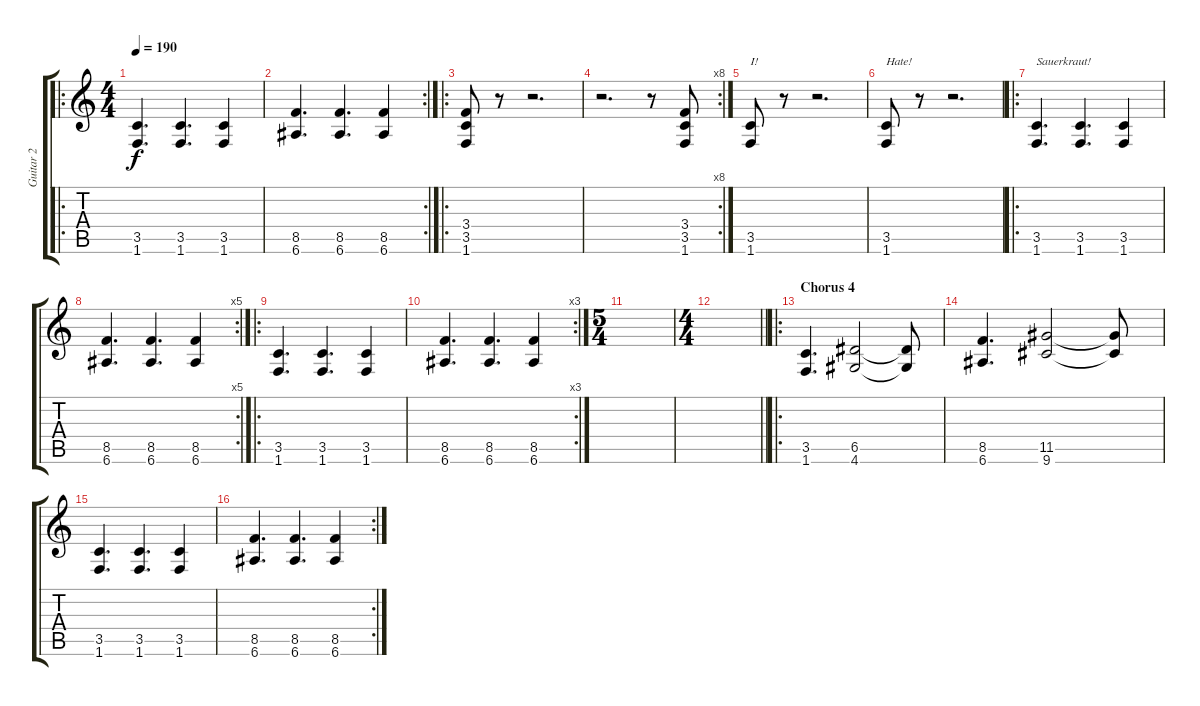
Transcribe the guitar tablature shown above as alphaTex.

\track ("Guitar 2" "Guitar 2") {instrument overdrivenguitar}
\staff {score tabs}
\tuning (E4 B3 G3 D3 A2 E2) {hide}
\ro
\ts (4 4)
\tempo 190
\clef g2
\ks c
(3.5 1.6).4{d dy f} (3.5 1.6).4{d} (3.5 1.6).4 |
\rc 2
(8.5 6.6).4{d} (8.5 6.6).4{d} (8.5 6.6).4 |
\ro
(3.4 3.5 1.6).8 r.8 r.2{d} |
\rc 8
r.2{d} r.8 (3.4 3.5 1.6).8 |
(3.5 1.6).8{txt "I!"} r.8 r.2{d} |
(3.5 1.6).8{txt "Hate!"} r.8 r.2{d} |
\ro
(3.5 1.6).4{d txt "Sauerkraut!"} (3.5 1.6).4{d} (3.5 1.6).4 |
\rc 5
(8.5 6.6).4{d} (8.5 6.6).4{d} (8.5 6.6).4 |
\ro
(3.5 1.6).4{d} (3.5 1.6).4{d} (3.5 1.6).4 |
\rc 3
(8.5 6.6).4{d} (8.5 6.6).4{d} (8.5 6.6).4 |
\ts (5 4)
|
\ts (4 4)
\barLineRight lightlight
|
\ro
\section ("" "Chorus 4")
(3.5 1.6).4{d} (6.5 4.6).2 (6.5{t} 4.6{t}).8 |
(8.5 6.6).4{d} (11.5 9.6).2 (11.5{t} 9.6{t}).8 |
(3.5 1.6).4{d} (3.5 1.6).4{d} (3.5 1.6).4 |
\rc 2
(8.5 6.6).4{d} (8.5 6.6).4{d} (8.5 6.6).4
